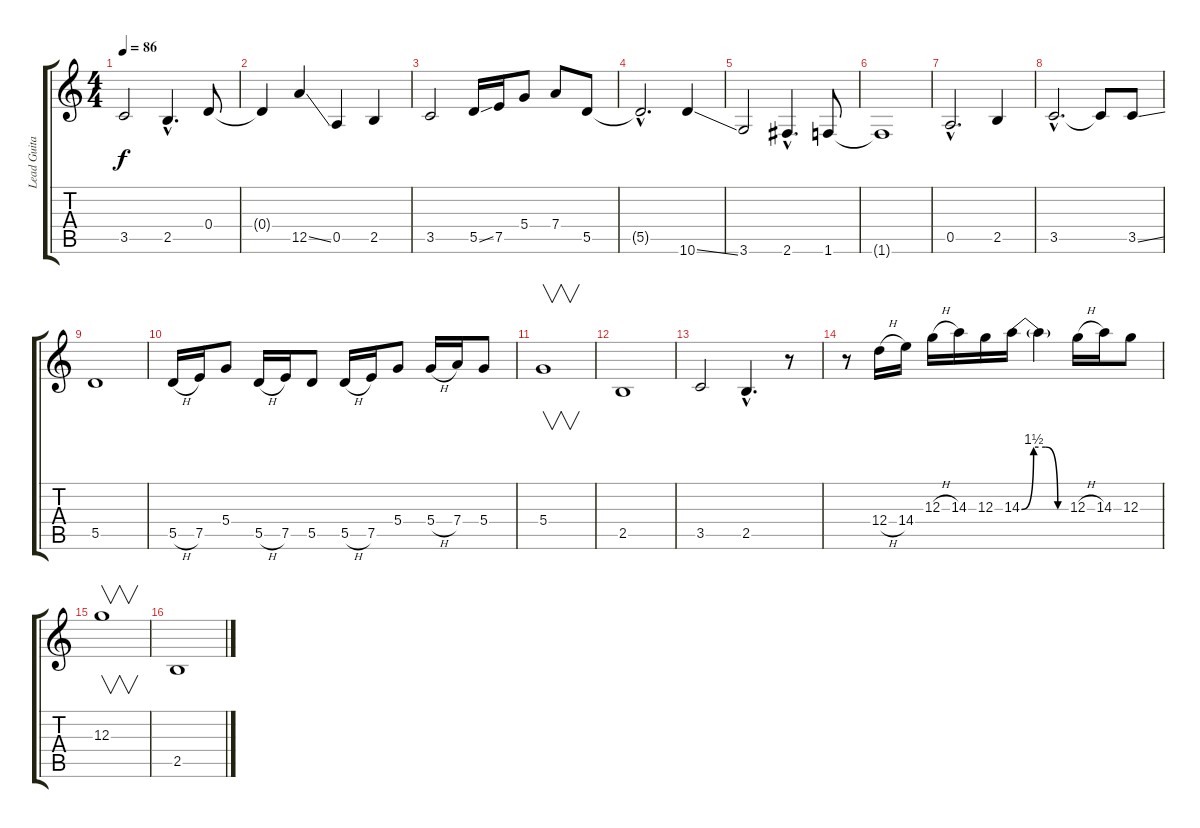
\track ("Lead Guitar" "Lead Guita") {instrument distortionguitar}
\staff {score tabs}
\tuning (E4 B3 G3 D3 A2 E2) {hide}
\ts (4 4)
\tempo 86
\clef g2
\ks c
3.5.2{dy f} 2.5{hac}.4{d} 0.4.8 |
0.4{t}.4 12.5{ss}.4 0.5.4 2.5.4 |
3.5.2 5.5{ss}.16 7.5.16 5.4.8 7.4.8 5.5.8 |
5.5{hac t}.2{d} 10.6{ss}.4 |
3.6.2 2.6{hac}.4{d} 1.6.8 |
1.6{t}.1 |
0.5{hac}.2{d} 2.5.4 |
3.5{hac}.2{d} 3.5{t}.8 3.5{ss}.8 |
5.5.1 |
5.5{h}.16 7.5.16 5.4.8 5.5{h}.16 7.5.16 5.5.8 5.5{h}.16 7.5.16 5.4.8 5.4{h}.16 7.4.16 5.4.8 |
5.4.1{v} |
2.5.1 |
3.5.2 2.5{hac}.4{d} r.8 |
r.8 12.4{h}.16 14.4.16 12.3{h}.16 14.3.16 12.3.16 14.3{be (custom 0 0 15 6 30 6 45 0 60 0)}.16 14.3{t}.4 12.3{h}.16 14.3.16 12.3.8 |
12.3.1{v} |
2.5.1
